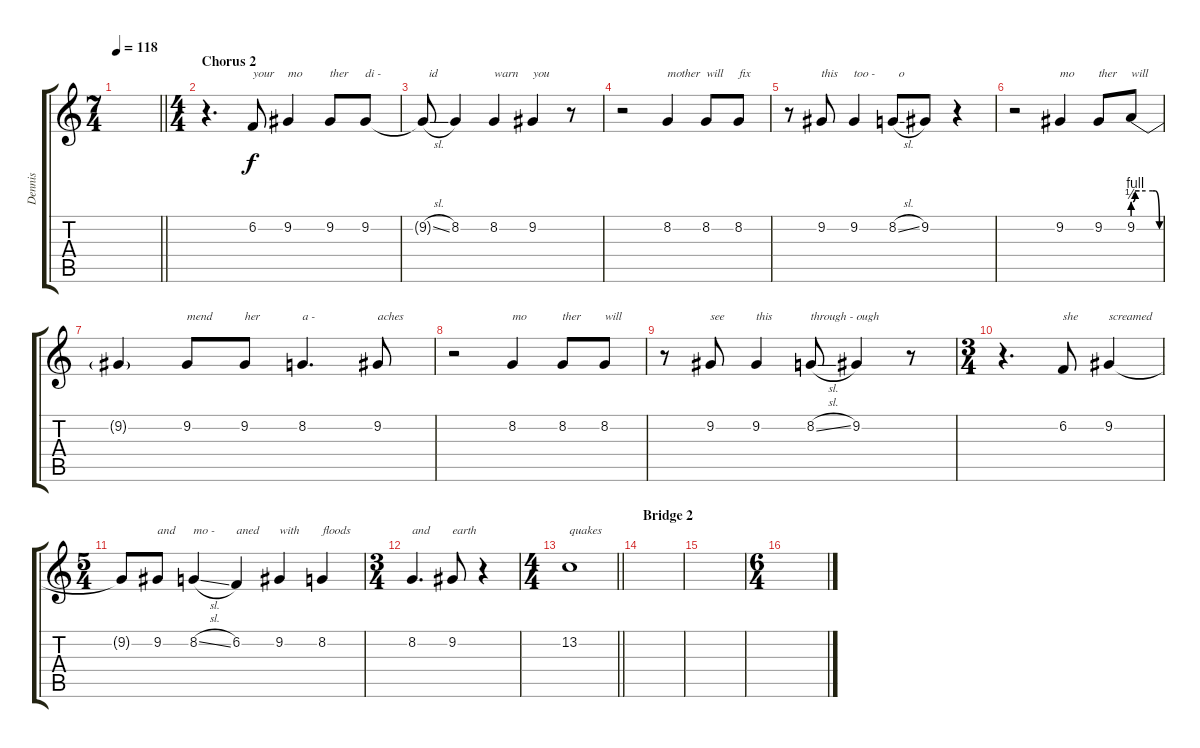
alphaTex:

\track ("Dennis" "Dennis") {instrument tenorsax}
\staff {score tabs}
\tuning (E4 B3 G3 D3 A2 E2) {hide}
\ts (7 4)
\tempo 118
\clef g2
\barLineRight lightlight
\ks c
|
\ts (4 4)
\section ("" "Chorus 2")
r.4{d} 6.2.8{txt "your"} 9.2.4{txt "mo"} 9.2.8{txt "ther"} 9.2.8{txt "di -"} |
9.2{sl t}.8{txt "  id"} 8.2.4 8.2.4{txt "warn"} 9.2.4{txt "you"} r.8 |
r.2 8.2.4{txt "mother"} 8.2.8{txt "will"} 8.2.8{txt "fix"} |
r.8 9.2.8{txt "this"} 9.2.4{txt "too -"} 8.2{sl}.8{txt "  o"} 9.2.8 r.4 |
r.2 9.2.4{txt "mo"} 9.2.8{txt "ther"} 9.2{be (custom 0 2 5 4 15 4 45 4 50 4 60 0)}.8{txt "will"} |
9.2{t}.4 9.2.8{txt "mend"} 9.2.8{txt "her"} 8.2.4{d txt "a -"} 9.2.8{txt "aches"} |
r.2 8.2.4{txt "mo"} 8.2.8{txt "ther"} 8.2.8{txt "will"} |
r.8 9.2.8{txt "see"} 9.2.4{txt "this"} 8.2{sl}.8{txt "through -"} 9.2.4{txt "ough"} r.8 |
\ts (3 4)
r.4{d} 6.2.8{txt "she"} 9.2.4{txt "screamed"} |
\ts (5 4)
9.2{t}.8 9.2.8{txt "and"} 8.2{sl}.4{txt "mo -"} 6.2.4{txt "aned"} 9.2.4{txt "with"} 8.2.4{txt "floods"} |
\ts (3 4)
8.2.4{d txt "and"} 9.2.8{txt "earth"} r.4 |
\ts (4 4)
\barLineRight lightlight
13.2.1{txt "quakes"} |
\section ("" "Bridge 2")
|
|
\ts (6 4)
